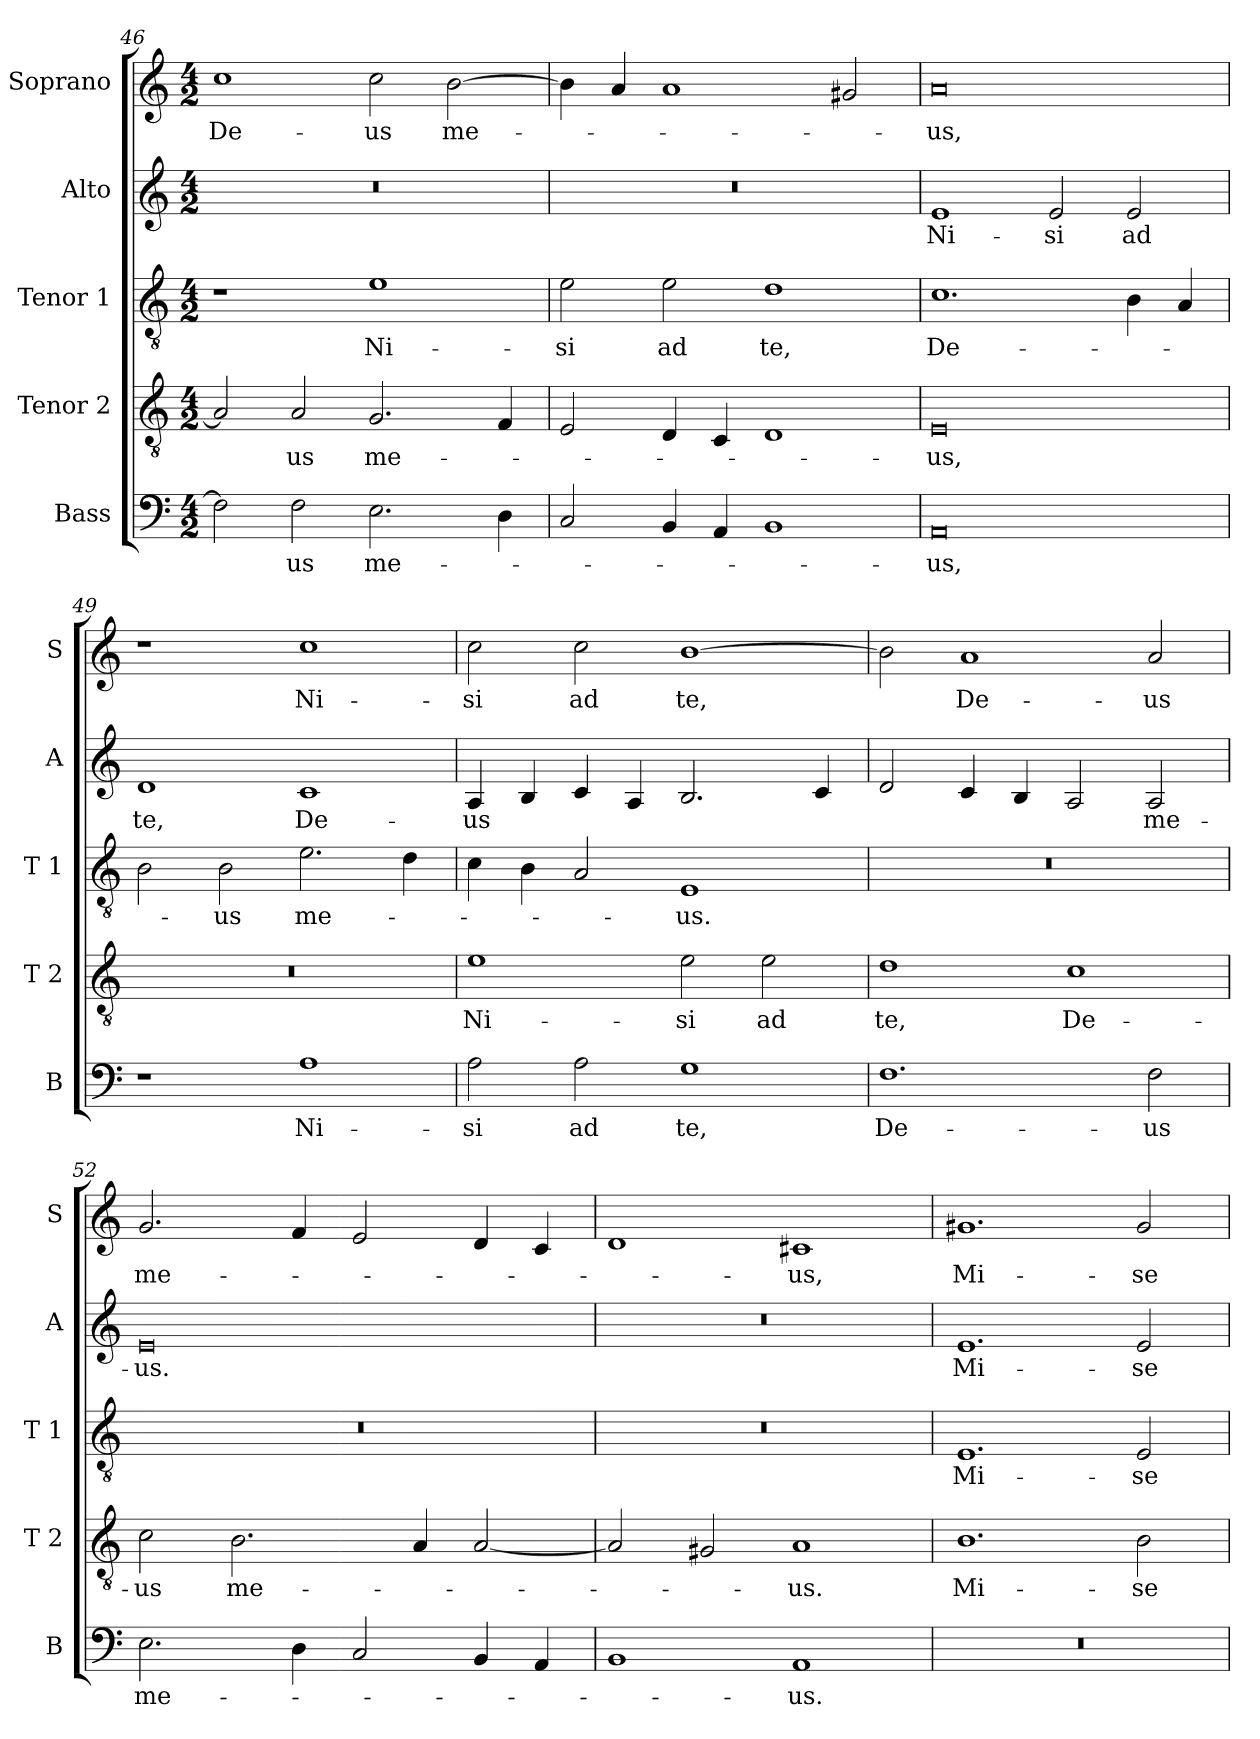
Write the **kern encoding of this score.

**kern	**text	**kern	**text	**kern	**text	**kern	**text	**kern	**text
*part5	*part5	*part4	*part4	*part3	*part3	*part2	*part2	*part1	*part1
*staff5	*staff5	*staff4	*staff4	*staff3	*staff3	*staff2	*staff2	*staff1	*staff1
*I"Bass	*	*I"Tenor 2	*	*I"Tenor 1	*	*I"Alto	*	*I"Soprano	*
*I'B	*	*I'T 2	*	*I'T 1	*	*I'A	*	*I'S	*
*clefF4	*	*clefGv2	*	*clefGv2	*	*clefG2	*	*clefG2	*
*k[]	*	*k[]	*	*k[]	*	*k[]	*	*k[]	*
*C:	*	*C:	*	*C:	*	*C:	*	*C:	*
*M4/2	*	*M4/2	*	*M4/2	*	*M4/2	*	*M4/2	*
=46	=46	=46	=46	=46	=46	=46	=46	=46	=46
!	!	!	!	!	!	!	!	!	!LO:LY:b
2F\]	.	2A/]	.	1r	.	0r	.	1cc	De-
!	!LO:LY:b	!	!LO:LY:b	!	!	!	!	!	!
2F\	-us	2A/	-us	.	.	.	.	.	.
!	!LO:LY:b	!	!LO:LY:b	!	!LO:LY:b	!	!	!	!LO:LY:b
2.E\	me-	2.G/	me-	1e	Ni-	.	.	2cc\	-us
!	!	!	!	!	!	!	!	!	!LO:LY:b
.	.	.	.	.	.	.	.	[2b\	me-
4D\	.	4F/	.	.	.	.	.	.	.
=47	=47	=47	=47	=47	=47	=47	=47	=47	=47
!	!	!	!	!	!LO:LY:b	!	!	!	!
2C/	.	2E/	.	2e\	-si	0r	.	4b\]	.
.	.	.	.	.	.	.	.	4a/	.
!	!	!	!	!	!LO:LY:b	!	!	!	!
4BB/	.	4D/	.	2e\	ad	.	.	1a	.
4AA/	.	4C/	.	.	.	.	.	.	.
!	!	!	!	!	!LO:LY:b	!	!	!	!
1BB	.	1D	.	1d	te,	.	.	.	.
.	.	.	.	.	.	.	.	2g#X/	.
!!LO:PB:g=z
=48	=48	=48	=48	=48	=48	=48	=48	=48	=48
!	!LO:LY:b	!	!LO:LY:b	!	!LO:LY:b	!	!LO:LY:b	!	!LO:LY:b
0AA	-us,	0E	-us,	1.c	De-	1e	Ni-	0a	-us,
!	!	!	!	!	!	!	!LO:LY:b	!	!
.	.	.	.	.	.	2e/	-si	.	.
!	!	!	!	!	!	!	!LO:LY:b	!	!
.	.	.	.	4B\	.	2e/	ad	.	.
.	.	.	.	4A/	.	.	.	.	.
=49	=49	=49	=49	=49	=49	=49	=49	=49	=49
!	!	!	!	!	!	!	!LO:LY:b	!	!
1r	.	0r	.	2B\	.	1d	te,	1r	.
!	!	!	!	!	!LO:LY:b	!	!	!	!
.	.	.	.	2B\	-us	.	.	.	.
!	!LO:LY:b	!	!	!	!LO:LY:b	!	!LO:LY:b	!	!LO:LY:b
1A	Ni-	.	.	2.e\	me-	1c	De-	1cc	Ni-
.	.	.	.	4d\	.	.	.	.	.
=50	=50	=50	=50	=50	=50	=50	=50	=50	=50
!	!LO:LY:b	!	!LO:LY:b	!	!	!	!LO:LY:b	!	!LO:LY:b
2A\	-si	1e	Ni-	4c\	.	4A/	-us	2cc\	-si
.	.	.	.	4B\	.	4B/	.	.	.
!	!LO:LY:b	!	!	!	!	!	!	!	!LO:LY:b
2A\	ad	.	.	2A/	.	4c/	.	2cc\	ad
.	.	.	.	.	.	4A/	.	.	.
!	!LO:LY:b	!	!LO:LY:b	!	!LO:LY:b	!	!	!	!LO:LY:b
1G	te,	2e\	-si	1E	-us.	2.B/	.	[1b	te,
!	!	!	!LO:LY:b	!	!	!	!	!	!
.	.	2e\	ad	.	.	.	.	.	.
.	.	.	.	.	.	4c/	.	.	.
=51	=51	=51	=51	=51	=51	=51	=51	=51	=51
!	!LO:LY:b	!	!LO:LY:b	!	!	!	!	!	!
1.F	De-	1d	te,	0r	.	2d/	.	2b\]	.
!	!	!	!	!	!	!	!	!	!LO:LY:b
.	.	.	.	.	.	4c/	.	1a	De-
.	.	.	.	.	.	4B/	.	.	.
!	!	!	!LO:LY:b	!	!	!	!	!	!
.	.	1c	De-	.	.	2A/	.	.	.
!	!LO:LY:b	!	!	!	!	!	!LO:LY:b	!	!LO:LY:b
2F\	-us	.	.	.	.	2A/	me-	2a/	-us
!!LO:LB:g=z
=52	=52	=52	=52	=52	=52	=52	=52	=52	=52
!	!LO:LY:b	!	!LO:LY:b	!	!	!	!LO:LY:b	!	!LO:LY:b
2.E\	me-	2c\	-us	0r	.	0e	-us.	2.g/	me-
!	!	!	!LO:LY:b	!	!	!	!	!	!
.	.	2.B\	me-	.	.	.	.	.	.
4D\	.	.	.	.	.	.	.	4f/	.
2C/	.	.	.	.	.	.	.	2e/	.
.	.	4A/	.	.	.	.	.	.	.
4BB/	.	[2A/	.	.	.	.	.	4d/	.
4AA/	.	.	.	.	.	.	.	4c/	.
=53	=53	=53	=53	=53	=53	=53	=53	=53	=53
1BB	.	2A/]	.	0r	.	0r	.	1d	.
.	.	2G#X/	.	.	.	.	.	.	.
!	!LO:LY:b	!	!LO:LY:b	!	!	!	!	!	!LO:LY:b
1AA	-us.	1A	-us.	.	.	.	.	1c#X	-us,
=54	=54	=54	=54	=54	=54	=54	=54	=54	=54
!	!	!	!LO:LY:b	!	!LO:LY:b	!	!LO:LY:b	!	!LO:LY:b
0r	.	1.B	Mi-	1.E	Mi-	1.e	Mi-	1.g#X	Mi-
!	!	!	!LO:LY:b	!	!LO:LY:b	!	!LO:LY:b	!	!LO:LY:b
.	.	2B\	-se-	2E/	-se-	2e/	-se-	2g#/	-se-
=	=	=	=	=	=	=	=	=	=
*-	*-	*-	*-	*-	*-	*-	*-	*-	*-
